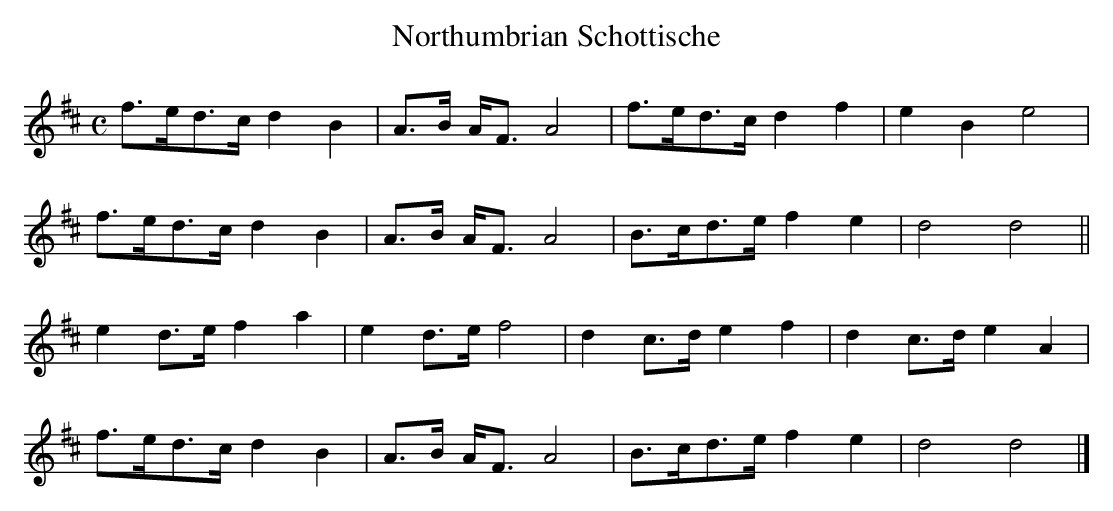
X:1
T:Northumbrian Schottische
M:C
L:1/8
K:Dmajor
f3/2e/d3/2c/ d2 B2 | A3/2B/ A/F3/2 A4 | f3/2e/d3/2c/ d2 f2 | e2 B2 e4 |
f3/2e/d3/2c/ d2 B2 | A3/2B/ A/F3/2 A4 | B3/2c/d3/2e/ f2 e2 | d4d4 ||
e2d3/2e/ f2a2 | e2 d3/2e/f4 | d2 c3/2d/ e2 f2 | d2 c3/2d/ e2 A2 |
f3/2e/d3/2c/ d2 B2 | A3/2B/ A/F3/2 A4 | B3/2c/d3/2e/ f2 e2 | d4d4 |]
